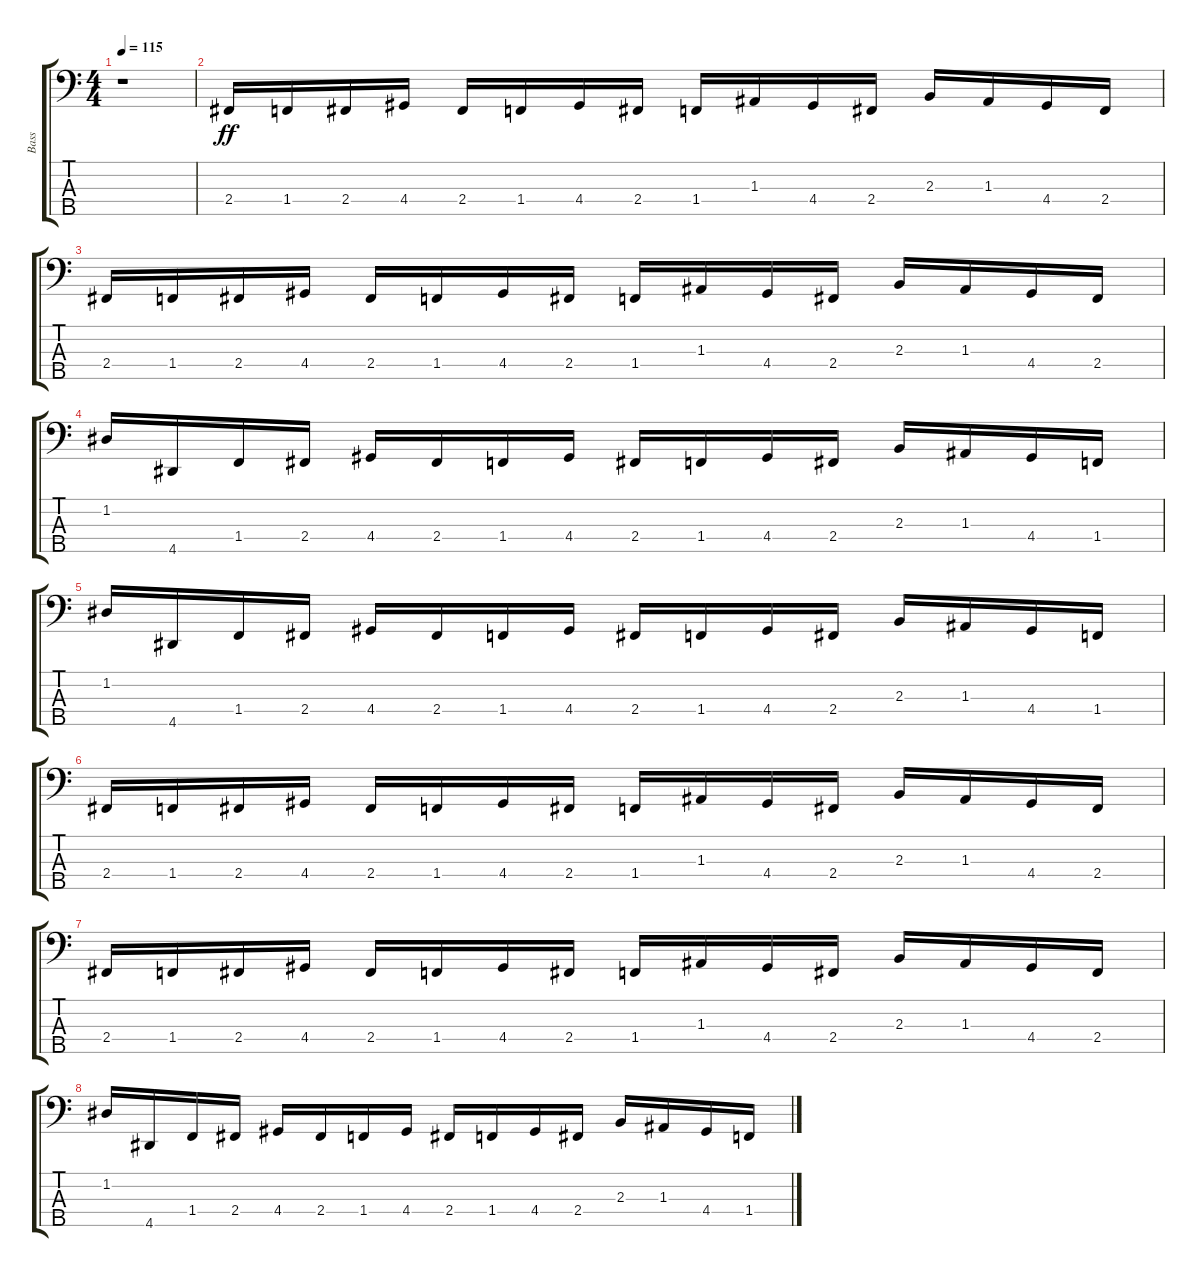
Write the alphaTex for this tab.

\track ("Bass" "Bass") {instrument synthbass1}
\staff {score tabs}
\tuning (G2 D2 A1 E1 B0) {hide}
\ts (4 4)
\tempo 115
\clef f4
\ks c
r.1{dy ff instrument synthbass1} |
2.4.16 1.4.16 2.4.16 4.4.16 2.4.16 1.4.16 4.4.16 2.4.16 1.4.16 1.3.16 4.4.16 2.4.16 2.3.16 1.3.16 4.4.16 2.4.16 |
2.4.16 1.4.16 2.4.16 4.4.16 2.4.16 1.4.16 4.4.16 2.4.16 1.4.16 1.3.16 4.4.16 2.4.16 2.3.16 1.3.16 4.4.16 2.4.16 |
1.2.16 4.5.16 1.4.16 2.4.16 4.4.16 2.4.16 1.4.16 4.4.16 2.4.16 1.4.16 4.4.16 2.4.16 2.3.16 1.3.16 4.4.16 1.4.16 |
1.2.16 4.5.16 1.4.16 2.4.16 4.4.16 2.4.16 1.4.16 4.4.16 2.4.16 1.4.16 4.4.16 2.4.16 2.3.16 1.3.16 4.4.16 1.4.16 |
2.4.16 1.4.16 2.4.16 4.4.16 2.4.16 1.4.16 4.4.16 2.4.16 1.4.16 1.3.16 4.4.16 2.4.16 2.3.16 1.3.16 4.4.16 2.4.16 |
2.4.16 1.4.16 2.4.16 4.4.16 2.4.16 1.4.16 4.4.16 2.4.16 1.4.16 1.3.16 4.4.16 2.4.16 2.3.16 1.3.16 4.4.16 2.4.16 |
1.2.16 4.5.16 1.4.16 2.4.16 4.4.16 2.4.16 1.4.16 4.4.16 2.4.16 1.4.16 4.4.16 2.4.16 2.3.16 1.3.16 4.4.16 1.4.16
